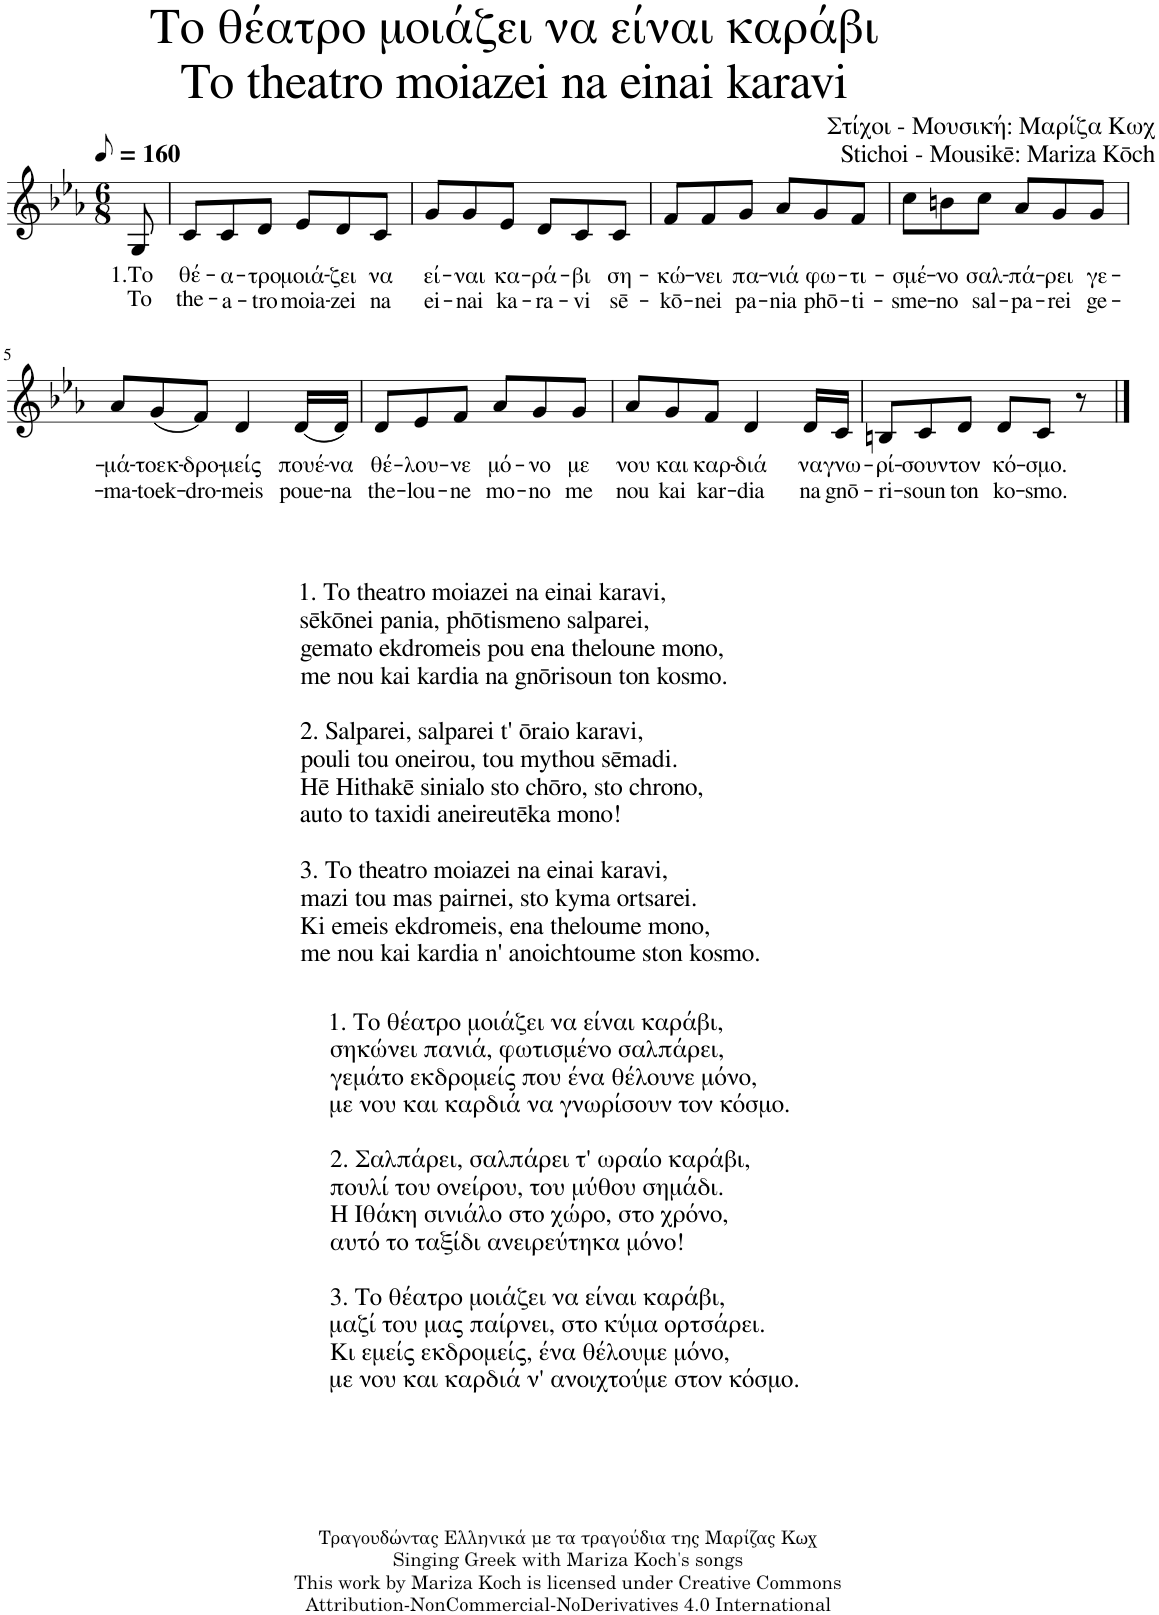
**kern	**text	**text
*part1	*part1	*part1
*staff1	*staff1	*staff1
*I"Piano	*	*
*I'Pno.	*	*
*clefG2	*	*
*k[b-e-a-]	*	*
*M6/8	*	*
*MM80	*	*
=	=	=
!	!LO:LY:b	!LO:LY:b
8G/	1.Το	To
=1	=1	=1
!	!LO:LY:b	!LO:LY:b
8c/L	θέ-	the-
!	!LO:LY:b	!LO:LY:b
8c/	-α-	-a-
!	!LO:LY:b	!LO:LY:b
8d/J	-τρο	-tro
!	!LO:LY:b	!LO:LY:b
8e-/L	μοιά-	moia-
!	!LO:LY:b	!LO:LY:b
8d/	-ζει	-zei
!	!LO:LY:b	!LO:LY:b
8c/J	να	na
=2	=2	=2
!	!LO:LY:b	!LO:LY:b
8g/L	εί-	ei-
!	!LO:LY:b	!LO:LY:b
8g/	-ναι	-nai
!	!LO:LY:b	!LO:LY:b
8e-/J	κα-	ka-
!	!LO:LY:b	!LO:LY:b
8d/L	-ρά-	-ra-
!	!LO:LY:b	!LO:LY:b
8c/	-βι	-vi
!	!LO:LY:b	!LO:LY:b
8c/J	ση-	sē-
=3	=3	=3
!	!LO:LY:b	!LO:LY:b
8f/L	-κώ-	-kō-
!	!LO:LY:b	!LO:LY:b
8f/	-νει	-nei
!	!LO:LY:b	!LO:LY:b
8g/J	πα-	pa-
!	!LO:LY:b	!LO:LY:b
8a-/L	-νιά	-nia
!	!LO:LY:b	!LO:LY:b
8g/	φω-	phō-
!	!LO:LY:b	!LO:LY:b
8f/J	-τι-	-ti-
=4	=4	=4
!	!LO:LY:b	!LO:LY:b
8cc\L	-σμέ-	-sme-
!	!LO:LY:b	!LO:LY:b
8bn\	-νο	-no
!	!LO:LY:b	!LO:LY:b
8cc\J	σαλ-	sal-
!	!LO:LY:b	!LO:LY:b
8a-/L	-πά-	-pa-
!	!LO:LY:b	!LO:LY:b
8g/	-ρει	-rei
!	!LO:LY:b	!LO:LY:b
8g/J	γε-	ge-
!!LO:LB:g=z
=5	=5	=5
!LO:TX:b:t=1. Το θέατρο μοιάζει να είναι καράβι,	!	!
!LO:TX:b:t=σηκώνει πανιά, φωτισμένο σαλπάρει,	!	!
!LO:TX:b:t=γεμάτο εκδρομείς που ένα θέλουνε μόνο,	!	!
!LO:TX:b:t=με νου και καρδιά να γνωρίσουν τον κόσμο.	!	!
!LO:TX:b:t=2. Σαλπάρει, σαλπάρει τ' ωραίο καράβι,	!	!
!LO:TX:b:t=πουλί του ονείρου, του μύθου σημάδι.	!	!
!LO:TX:b:t=Η Ιθάκη σινιάλο στο χώρο, στο χρόνο,	!	!
!LO:TX:b:t=αυτό το ταξίδι ανειρεύτηκα μόνο!	!	!
!LO:TX:b:t=3. Το θέατρο μοιάζει να είναι καράβι,	!	!
!LO:TX:b:t=μαζί του μας παίρνει, στο κύμα ορτσάρει.	!	!
!LO:TX:b:t=Κι εμείς εκδρομείς, ένα θέλουμε μόνο,	!	!
!LO:TX:b:t=με νου και καρδιά ν' ανοιχτούμε στον κόσμο.	!	!
!	!LO:LY:b	!LO:LY:b
8a-/L	-μά-	-ma-
!	!LO:LY:b	!LO:LY:b
(8g/	-τοεκ-	-toek-
!	!LO:LY:b	!LO:LY:b
8f/J)	-δρο-	-dro-
!	!LO:LY:b	!LO:LY:b
4d/	-μείς	-meis
!	!LO:LY:b	!LO:LY:b
(16d/LL	πουέ-	poue-
!	!LO:LY:b	!LO:LY:b
16d/JJ)	-να	-na
=6	=6	=6
!	!LO:LY:b	!LO:LY:b
8d/L	θέ-	the-
!	!LO:LY:b	!LO:LY:b
8e-/	-λου-	-lou-
!	!LO:LY:b	!LO:LY:b
8f/J	-νε	-ne
!	!LO:LY:b	!LO:LY:b
8a-/L	μό-	mo-
!	!LO:LY:b	!LO:LY:b
8g/	-νο	-no
!	!LO:LY:b	!LO:LY:b
8g/J	με	me
=7	=7	=7
!	!LO:LY:b	!LO:LY:b
8a-/L	νου	nou
!	!LO:LY:b	!LO:LY:b
8g/	και	kai
!	!LO:LY:b	!LO:LY:b
8f/J	καρ-	kar-
!	!LO:LY:b	!LO:LY:b
4d/	-διά	-dia
!	!LO:LY:b	!LO:LY:b
16d/LL	να	na
!	!LO:LY:b	!LO:LY:b
16c/JJ	γνω-	gnō-
=8	=8	=8
!	!LO:LY:b	!LO:LY:b
8Bn/L	-ρί-	-ri-
!	!LO:LY:b	!LO:LY:b
8c/	-σουν	-soun
!	!LO:LY:b	!LO:LY:b
8d/J	τον	ton
!	!LO:LY:b	!LO:LY:b
8d/L	κό-	ko-
!LO:TX:b:t=1. To theatro moiazei na einai karavi,	!	!
!LO:TX:b:t=sēkōnei pania, phōtismeno salparei,	!	!
!LO:TX:b:t=gemato ekdromeis pou ena theloune mono,	!	!
!LO:TX:b:t=me nou kai kardia na gnōrisoun ton kosmo.	!	!
!LO:TX:b:t=2. Salparei, salparei t' ōraio karavi,	!	!
!LO:TX:b:t=pouli tou oneirou, tou mythou sēmadi.	!	!
!LO:TX:b:t=Hē Hithakē sinialo sto chōro, sto chrono,	!	!
!LO:TX:b:t=auto to taxidi aneireutēka mono!	!	!
!LO:TX:b:t=3. To theatro moiazei na einai karavi,	!	!
!LO:TX:b:t=mazi tou mas pairnei, sto kyma ortsarei.	!	!
!LO:TX:b:t=Ki emeis ekdromeis, ena theloume mono,	!	!
!LO:TX:b:t=me nou kai kardia n' anoichtoume ston kosmo.	!	!
!	!LO:LY:b	!LO:LY:b
8c/J	-σμο.	-smo.
8r	.	.
==	==	==
*-	*-	*-
